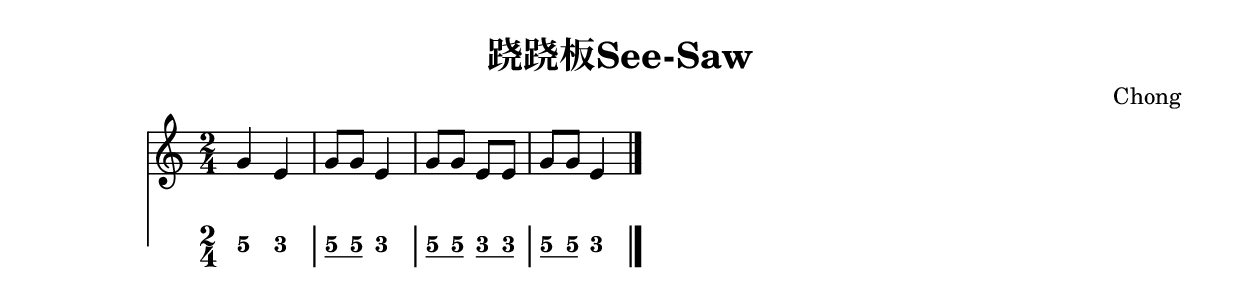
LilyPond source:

\version "2.12.2"
#(set-global-staff-size 20)

% un-comment the next line to remove Lilypond tagline:
% \header { tagline="" }

\pointAndClickOff

\paper {
  print-all-headers = ##t % allow per-score headers

  % un-comment the next line for A5:
  % #(set-default-paper-size "a5" )

  % un-comment the next line for no page numbers:
  % print-page-number = ##f

  % un-comment the next 3 lines for a binding edge:
  % two-sided = ##t
  % inner-margin = 20\mm
  % outer-margin = 10\mm

  % un-comment the next line for a more space-saving header layout:
  % scoreTitleMarkup = \markup { \center-column { \fill-line { \magnify #1.5 { \bold { \fromproperty #'header:dedication } } \magnify #1.5 { \bold { \fromproperty #'header:title } } \fromproperty #'header:composer } \fill-line { \fromproperty #'header:instrument \fromproperty #'header:subtitle \smaller{\fromproperty #'header:subsubtitle } } } }
}

\score {
<< \override Score.BarNumber #'break-visibility = #end-of-line-invisible
\override Score.BarNumber #'Y-offset = -1
\set Score.barNumberVisibility = #(every-nth-bar-number-visible 5)

% === BEGIN 5-LINE STAFF ===
    \new Staff { \new Voice="5line" {
    #(set-accidental-style 'modern-cautionary)
    \override Staff.TimeSignature #'style = #'numbered
    \set Voice.chordChanges = ##f % for 2.19.82 bug workaround
\time 2/4 g'4 e'4 | %{ bar 2: %} g'8 g'8 e'4 | %{ bar 3: %} g'8 g'8 e'8 e'8 | %{ bar 4: %} g'8 g'8 e'4 \bar "|." } }
% === END 5-LINE STAFF ===


%% === BEGIN JIANPU STAFF ===
    \new RhythmicStaff \with {
    \consists "Accidental_engraver"
    %% Get rid of the stave but not the barlines.
    %% This changes between Lilypond versions.
    %% \remove Staff_symbol_engraver %% worked pre-2.18, but 2.18 results in missing barlines (adding Barline_engraver won't help). Do this instead:
    \override StaffSymbol #'line-count = #0 %% tested in 2.15.40, 2.16.2, 2.18.0 and 2.18.2
    \override BarLine #'bar-extent = #'(-2 . 2) %% LilyPond 2.18: please make barlines as high as the time signature even though we're on a RhythmicStaff (2.16 and 2.15 don't need this although its presence doesn't hurt; Issue 3685 seems to indicate they'll fix it post-2.18)
    }
    { \new Voice="jianpu" {
    \override Beam #'transparent = ##f % (needed for LilyPond 2.18 or the above switch will also hide beams)
    \override Stem #'direction = #DOWN
    \override Stem #'length-fraction = #0
    \override Beam #'beam-thickness = #0.1
    \override Beam #'length-fraction = #0.5
    \override Voice.Rest #'style = #'neomensural % this size tends to line up better (we'll override the appearance anyway)
    \override Accidental #'font-size = #-4
    \override Tie #'staff-position = #2.5
    \override TupletBracket #'bracket-visibility = ##t
    \tupletUp
    \set Voice.chordChanges = ##t % 2.19 bug workaround
%} 
    \override Staff.TimeSignature #'style = #'numbered
    \override Staff.Stem #'transparent = ##t
     \time 2/4
#(define (note-five grob grob-origin context)
  (if (and (eq? (ly:context-property context 'chordChanges) #t)
      (or (grob::has-interface grob 'note-head-interface)
        (grob::has-interface grob 'rest-interface)))
    (begin
      (ly:grob-set-property! grob 'stencil
        (grob-interpret-markup grob
          (make-lower-markup 0.5 (make-bold-markup "5")))))))
  \applyOutput #'Voice #note-five g'4
#(define (note-three grob grob-origin context)
  (if (and (eq? (ly:context-property context 'chordChanges) #t)
      (or (grob::has-interface grob 'note-head-interface)
        (grob::has-interface grob 'rest-interface)))
    (begin
      (ly:grob-set-property! grob 'stencil
        (grob-interpret-markup grob
          (make-lower-markup 0.5 (make-bold-markup "3")))))))
  \applyOutput #'Voice #note-three e'4
| %{ bar 2: %} \set stemLeftBeamCount = #0
\set stemRightBeamCount = #1
  \applyOutput #'Voice #note-five g'8[
\set stemLeftBeamCount = #1
\set stemRightBeamCount = #1
  \applyOutput #'Voice #note-five g'8]
  \applyOutput #'Voice #note-three e'4
| %{ bar 3: %} \set stemLeftBeamCount = #0
\set stemRightBeamCount = #1
  \applyOutput #'Voice #note-five g'8[
\set stemLeftBeamCount = #1
\set stemRightBeamCount = #1
  \applyOutput #'Voice #note-five g'8]
\set stemLeftBeamCount = #0
\set stemRightBeamCount = #1
  \applyOutput #'Voice #note-three e'8[
\set stemLeftBeamCount = #1
\set stemRightBeamCount = #1
  \applyOutput #'Voice #note-three e'8]
| %{ bar 4: %} \set stemLeftBeamCount = #0
\set stemRightBeamCount = #1
  \applyOutput #'Voice #note-five g'8[
\set stemLeftBeamCount = #1
\set stemRightBeamCount = #1
  \applyOutput #'Voice #note-five g'8]
  \applyOutput #'Voice #note-three e'4
\bar "|." } }
% === END JIANPU STAFF ===

>>
\header{
composer="Chong"
title="跷跷板See-Saw"
}
\layout{} }
\score {
\unfoldRepeats
<< 

% === BEGIN MIDI STAFF ===
    \new Staff { \new Voice="midi" { \time 2/4 g'4 e'4 | %{ bar 2: %} g'8 g'8 e'4 | %{ bar 3: %} g'8 g'8 e'8 e'8 | %{ bar 4: %} g'8 g'8 e'4 } }
% === END MIDI STAFF ===

>>
\header{
composer="Chong"
title="跷跷板See-Saw"
}
\midi { \context { \Score tempoWholesPerMinute = #(ly:make-moment 84 4)}} }
